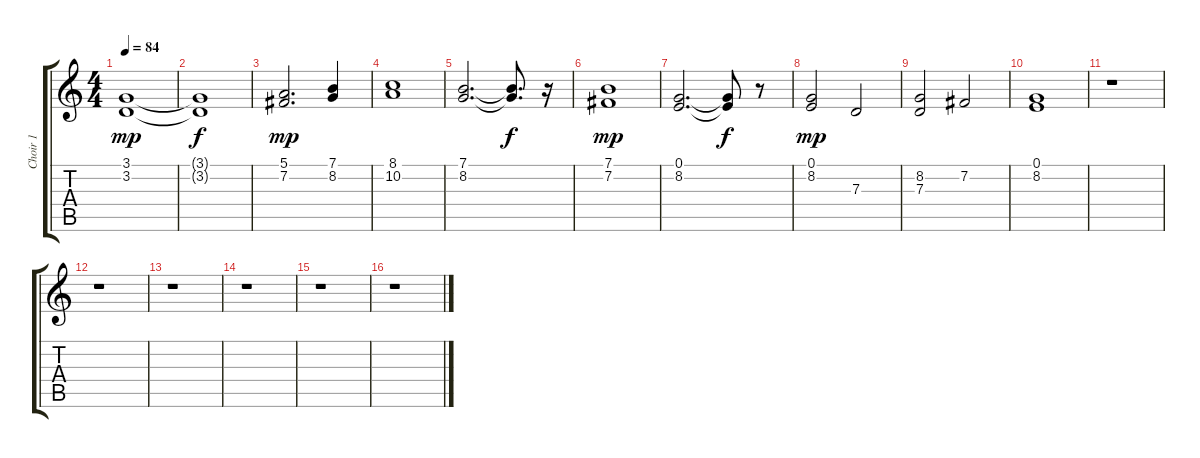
\track ("Choir 1" "Choir 1") {instrument choiraahs}
\staff {score tabs}
\tuning (E4 B3 G3 D3 A2 E2) {hide}
\ts (4 4)
\tempo 84
\clef g2
\ks c
(3.1 3.2).1{dy mp} |
(3.1{t} 3.2{t}).1{dy f} |
(5.1 7.2).2{d dy mp} (7.1 8.2).4 |
(8.1 10.2).1 |
(7.1 8.2).2{d} (7.1{t} 8.2{t}).8{d dy f} r.16 |
(7.1 7.2).1{dy mp} |
(0.1 8.2).2{d} (0.1{t} 8.2{t}).8{dy f} r.8 |
(0.1 8.2).2{dy mp} 7.3.2 |
(8.2 7.3).2 7.2.2 |
(0.1 8.2).1 |
r.1 |
r.1 |
r.1 |
r.1 |
r.1 |
r.1
